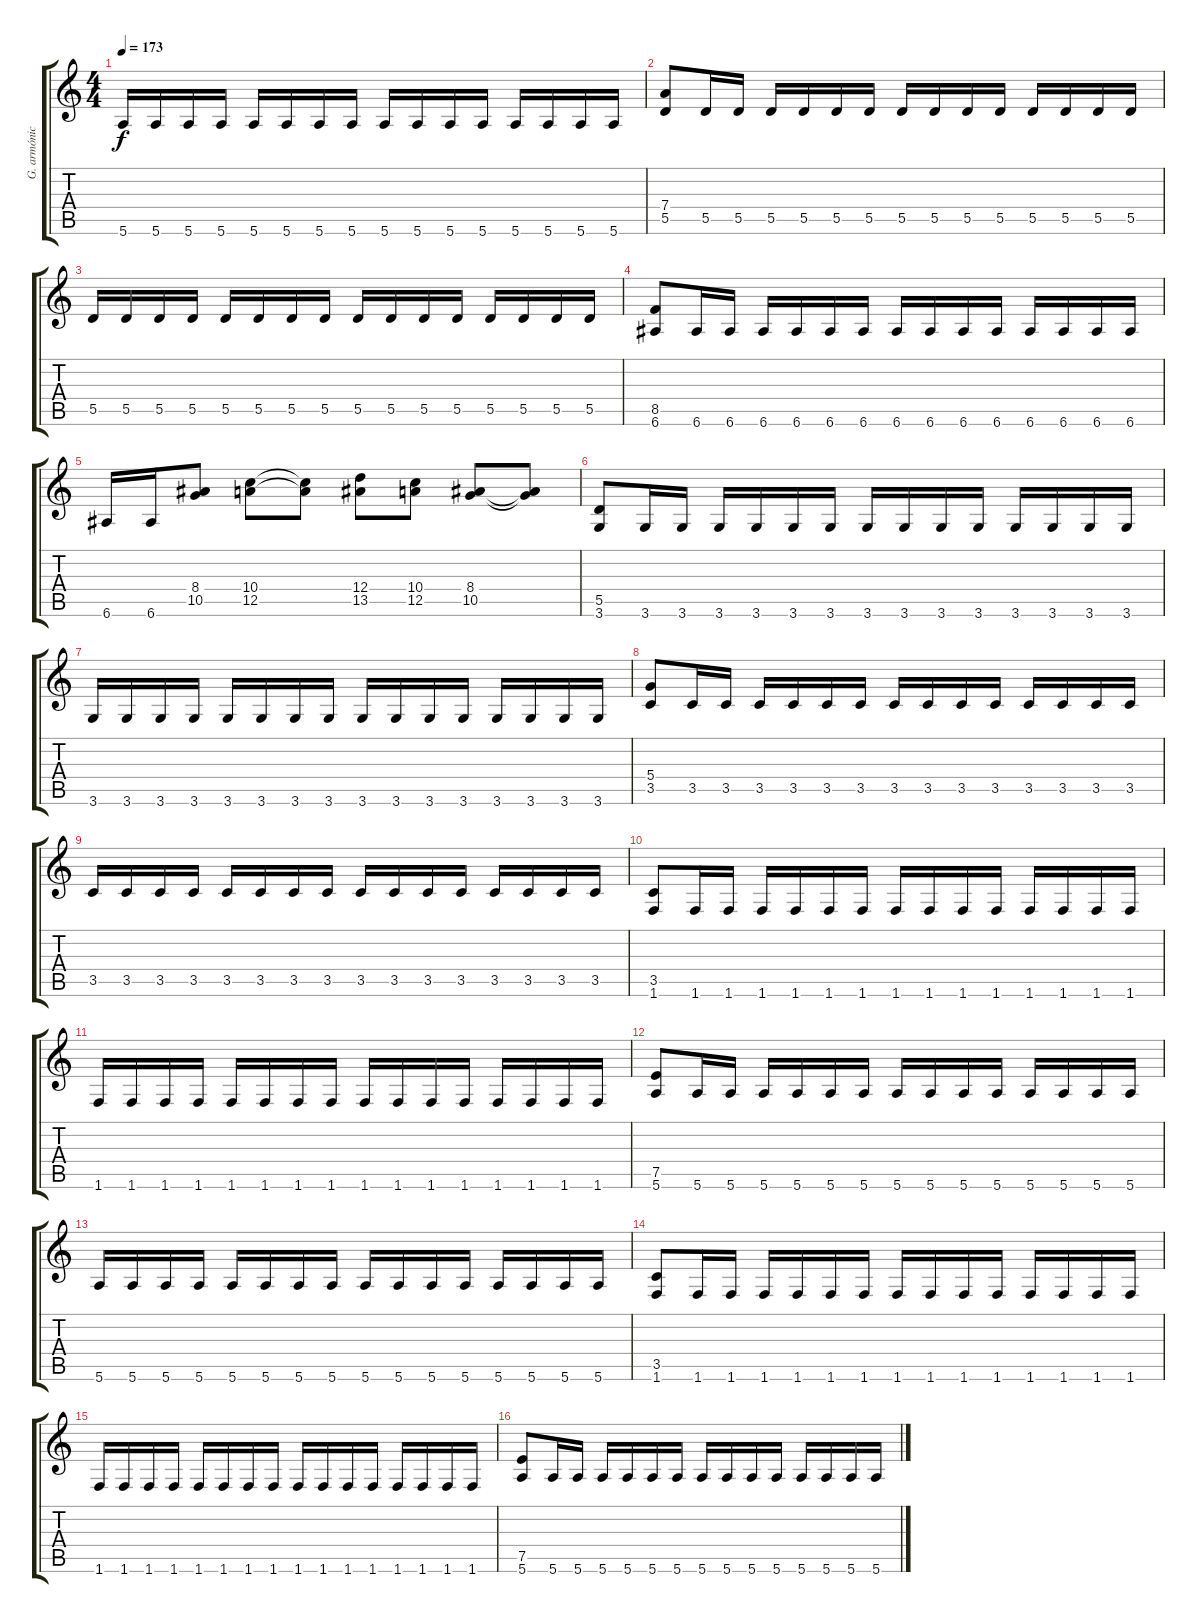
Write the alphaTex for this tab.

\track ("G. armónica" "G. armónic") {instrument distortionguitar}
\staff {score tabs}
\tuning (E4 B3 G3 D3 A2 E2) {hide}
\ts (4 4)
\tempo 173
\clef g2
\ks c
5.6.16{dy f} 5.6.16 5.6.16 5.6.16 5.6.16 5.6.16 5.6.16 5.6.16 5.6.16 5.6.16 5.6.16 5.6.16 5.6.16 5.6.16 5.6.16 5.6.16 |
(7.4 5.5).8 5.5.16 5.5.16 5.5.16 5.5.16 5.5.16 5.5.16 5.5.16 5.5.16 5.5.16 5.5.16 5.5.16 5.5.16 5.5.16 5.5.16 |
5.5.16 5.5.16 5.5.16 5.5.16 5.5.16 5.5.16 5.5.16 5.5.16 5.5.16 5.5.16 5.5.16 5.5.16 5.5.16 5.5.16 5.5.16 5.5.16 |
(8.5 6.6).8 6.6.16 6.6.16 6.6.16 6.6.16 6.6.16 6.6.16 6.6.16 6.6.16 6.6.16 6.6.16 6.6.16 6.6.16 6.6.16 6.6.16 |
6.6.16 6.6.16 (8.4 10.5).8 (10.4 12.5).8 (10.4{t} 12.5{t}).8 (12.4 13.5).8 (10.4 12.5).8 (8.4 10.5).8 (8.4{t} 10.5{t}).8 |
(5.5 3.6).8 3.6.16 3.6.16 3.6.16 3.6.16 3.6.16 3.6.16 3.6.16 3.6.16 3.6.16 3.6.16 3.6.16 3.6.16 3.6.16 3.6.16 |
3.6.16 3.6.16 3.6.16 3.6.16 3.6.16 3.6.16 3.6.16 3.6.16 3.6.16 3.6.16 3.6.16 3.6.16 3.6.16 3.6.16 3.6.16 3.6.16 |
(5.4 3.5).8 3.5.16 3.5.16 3.5.16 3.5.16 3.5.16 3.5.16 3.5.16 3.5.16 3.5.16 3.5.16 3.5.16 3.5.16 3.5.16 3.5.16 |
3.5.16 3.5.16 3.5.16 3.5.16 3.5.16 3.5.16 3.5.16 3.5.16 3.5.16 3.5.16 3.5.16 3.5.16 3.5.16 3.5.16 3.5.16 3.5.16 |
(3.5 1.6).8 1.6.16 1.6.16 1.6.16 1.6.16 1.6.16 1.6.16 1.6.16 1.6.16 1.6.16 1.6.16 1.6.16 1.6.16 1.6.16 1.6.16 |
1.6.16 1.6.16 1.6.16 1.6.16 1.6.16 1.6.16 1.6.16 1.6.16 1.6.16 1.6.16 1.6.16 1.6.16 1.6.16 1.6.16 1.6.16 1.6.16 |
(7.5 5.6).8 5.6.16 5.6.16 5.6.16 5.6.16 5.6.16 5.6.16 5.6.16 5.6.16 5.6.16 5.6.16 5.6.16 5.6.16 5.6.16 5.6.16 |
5.6.16 5.6.16 5.6.16 5.6.16 5.6.16 5.6.16 5.6.16 5.6.16 5.6.16 5.6.16 5.6.16 5.6.16 5.6.16 5.6.16 5.6.16 5.6.16 |
(3.5 1.6).8 1.6.16 1.6.16 1.6.16 1.6.16 1.6.16 1.6.16 1.6.16 1.6.16 1.6.16 1.6.16 1.6.16 1.6.16 1.6.16 1.6.16 |
1.6.16 1.6.16 1.6.16 1.6.16 1.6.16 1.6.16 1.6.16 1.6.16 1.6.16 1.6.16 1.6.16 1.6.16 1.6.16 1.6.16 1.6.16 1.6.16 |
(7.5 5.6).8 5.6.16 5.6.16 5.6.16 5.6.16 5.6.16 5.6.16 5.6.16 5.6.16 5.6.16 5.6.16 5.6.16 5.6.16 5.6.16 5.6.16
